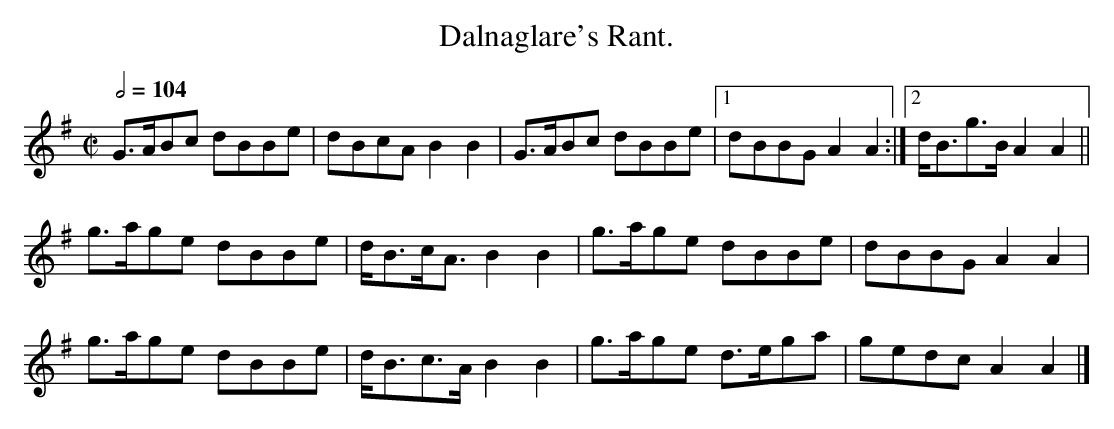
X:1
T:Dalnaglare's Rant.
M:C|
L:1/8
Q:1/2=104
K:G
G>ABc dBBe|dBcA  B2B2|G>ABc dBBe|[1 dBBG  A2A2:|\
                                   [2 d<Bg>B A2A2||
g>age dBBe|d<Bc<A B2B2|g>age dBBe|   dBBG  A2A2 |
g>age dBBe|d<Bc>A B2B2|g>age d>ega|   gedc  A2A2|]
